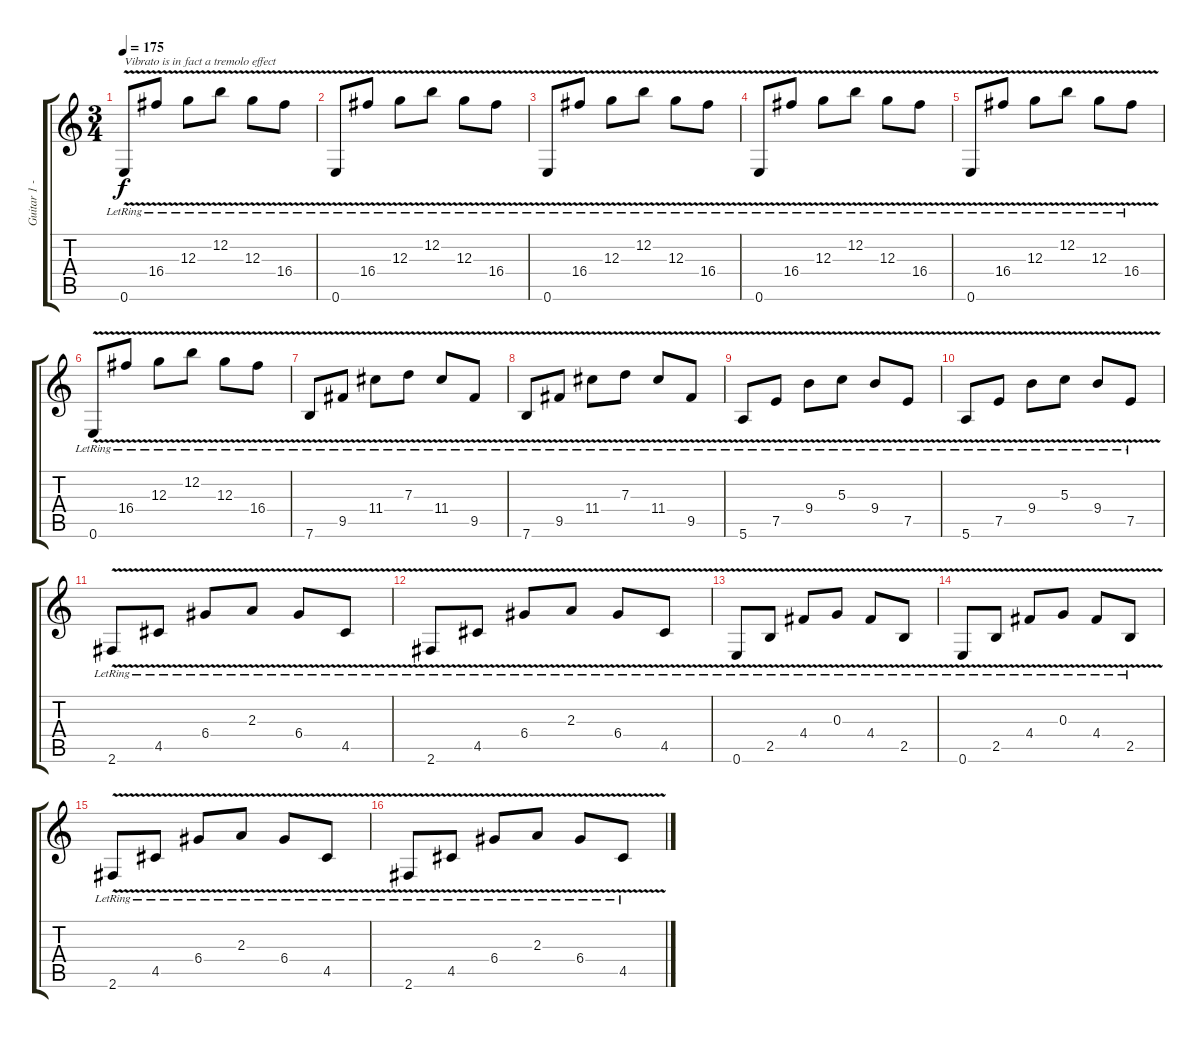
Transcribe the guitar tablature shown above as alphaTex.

\track ("Guitar 1 - Latimer" "Guitar 1 -") {instrument electricguitarjazz}
\staff {score tabs}
\tuning (E4 B3 G3 D3 A2 E2) {hide}
\ts (3 4)
\tempo 175
\tempo 120
\tempo 175
\clef g2
\ks c
0.6{v lr}.8{txt "Vibrato is in fact a tremolo effect" dy f volume 7 instrument electricguitarjazz} 16.4{v lr}.8 12.3{v lr}.8 12.2{v lr}.8 12.3{v lr}.8 16.4{v lr}.8 |
0.6{v lr}.8 16.4{v lr}.8 12.3{v lr}.8 12.2{v lr}.8 12.3{v lr}.8 16.4{v lr}.8 |
0.6{v lr}.8 16.4{v lr}.8 12.3{v lr}.8 12.2{v lr}.8 12.3{v lr}.8 16.4{v lr}.8 |
0.6{v lr}.8 16.4{v lr}.8 12.3{v lr}.8 12.2{v lr}.8 12.3{v lr}.8 16.4{v lr}.8 |
0.6{v lr}.8 16.4{v lr}.8 12.3{v lr}.8 12.2{v lr}.8 12.3{v lr}.8 16.4{v lr}.8 |
0.6{v lr}.8 16.4{v lr}.8 12.3{v lr}.8 12.2{v lr}.8 12.3{v lr}.8 16.4{v lr}.8 |
7.6{v lr}.8 9.5{v lr}.8 11.4{v lr}.8 7.3{v lr}.8 11.4{v lr}.8 9.5{v lr}.8 |
7.6{v lr}.8 9.5{v lr}.8 11.4{v lr}.8 7.3{v lr}.8 11.4{v lr}.8 9.5{v lr}.8 |
5.6{v lr}.8 7.5{v lr}.8 9.4{v lr}.8 5.3{v lr}.8 9.4{v lr}.8 7.5{v lr}.8 |
5.6{v lr}.8 7.5{v lr}.8 9.4{v lr}.8 5.3{v lr}.8 9.4{v lr}.8 7.5{v lr}.8 |
2.6{v lr}.8 4.5{v lr}.8 6.4{v lr}.8 2.3{v lr}.8 6.4{v lr}.8 4.5{v lr}.8 |
2.6{v lr}.8 4.5{v lr}.8 6.4{v lr}.8 2.3{v lr}.8 6.4{v lr}.8 4.5{v lr}.8 |
0.6{v lr}.8 2.5{v lr}.8 4.4{v lr}.8 0.3{v lr}.8 4.4{v lr}.8 2.5{v lr}.8 |
0.6{v lr}.8 2.5{v lr}.8 4.4{v lr}.8 0.3{v lr}.8 4.4{v lr}.8 2.5{v lr}.8 |
2.6{v lr}.8 4.5{v lr}.8 6.4{v lr}.8 2.3{v lr}.8 6.4{v lr}.8 4.5{v lr}.8 |
2.6{v lr}.8 4.5{v lr}.8 6.4{v lr}.8 2.3{v lr}.8 6.4{v lr}.8 4.5{v lr}.8
